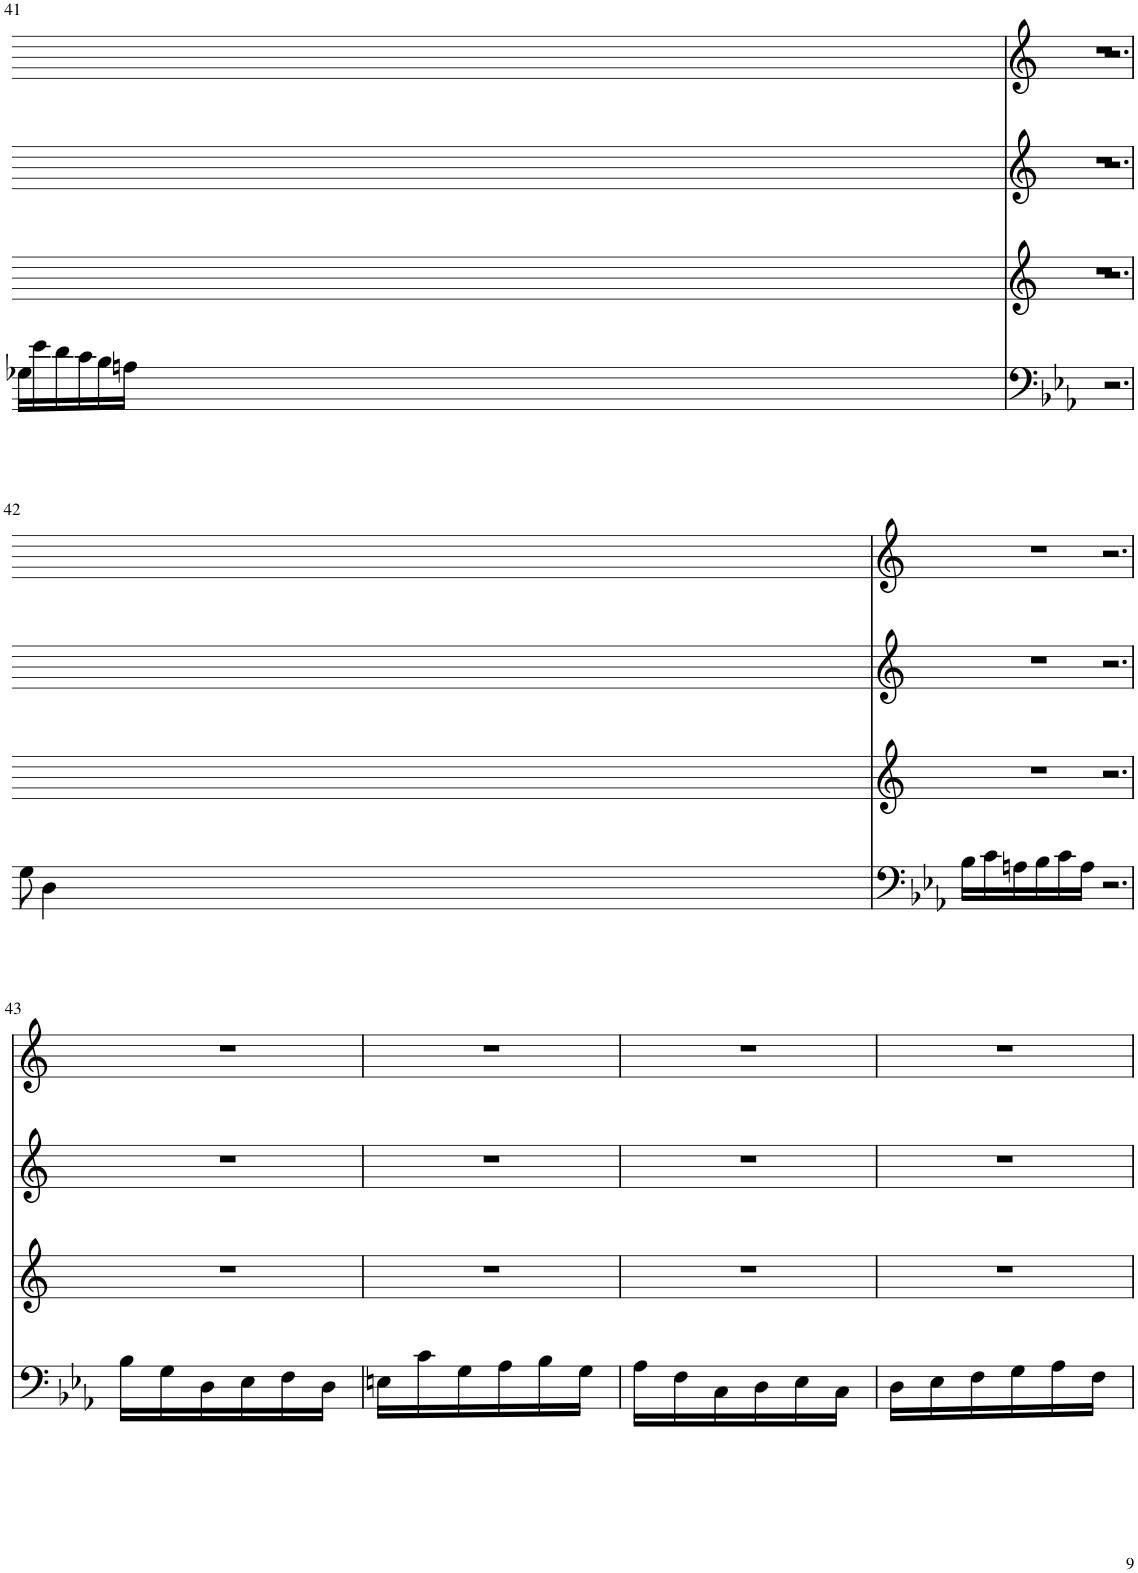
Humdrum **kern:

**kern	**kern	**kern	**kern
*part4	*part3	*part2	*part1
*staff4	*staff3	*staff2	*staff1
*I"Violoncello	*I"unbenannt	*I"Violoncello	*I"Violoncello
*I'Vc	*	*I'Vc	*I'Vc
!!LO:PB:g=z
*clefF4	*clefG2	*clefG2	*clefG2
*k[b-e-a-]	*k[]	*k[]	*k[]
*M3/8	*	*	*
=41	=41	=41	=41
*^	*	*	*
4.ryy	16G-X\LL	1r	1r	1r
.	16e-\	.	.	.
.	16d\	.	.	.
.	16c\	.	.	.
.	16B-\	.	.	.
.	16An\JJ	.	.	.
!LO:N:vis=2.	!	!	!	!
8%5r	2ryy	.	.	.
.	8ryy	.	.	.
!	!	!LO:N:vis=2.	!LO:N:vis=2.	!LO:N:vis=2.
2ryy	2ryy	8%5r	8%5r	8%5r
8ryy	8ryy	.	.	.
!!LO:LB:g=z
=42	=42	=42	=42	=42
16B-\LL	8G\	1r	1r	1r
16c\	.	.	.	.
16An\	4D\	.	.	.
16B-\	.	.	.	.
16c\	.	.	.	.
16A\JJ	.	.	.	.
!LO:N:vis=2.	!	!	!	!
8%5r	2ryy	.	.	.
.	8ryy	.	.	.
!	!	!LO:N:vis=2.	!LO:N:vis=2.	!LO:N:vis=2.
2ryy	2ryy	8%5r	8%5r	8%5r
8ryy	8ryy	.	.	.
*v	*v	*	*	*
!!LO:LB:g=z
=43	=43	=43	=43
16B-\LL	1r	1r	1r
16G\	.	.	.
16D\	.	.	.
16E-\	.	.	.
16F\	.	.	.
16D\JJ	.	.	.
2ryy	.	.	.
8ryy	.	.	.
=44	=44	=44	=44
16En\LL	1r	1r	1r
16c\	.	.	.
16G\	.	.	.
16A-\	.	.	.
16B-\	.	.	.
16G\JJ	.	.	.
2ryy	.	.	.
8ryy	.	.	.
=45	=45	=45	=45
16A-\LL	1r	1r	1r
16F\	.	.	.
16C\	.	.	.
16D\	.	.	.
16E-\	.	.	.
16C\JJ	.	.	.
2ryy	.	.	.
8ryy	.	.	.
=46	=46	=46	=46
16D\LL	1r	1r	1r
16E-\	.	.	.
16F\	.	.	.
16G\	.	.	.
16A-\	.	.	.
16F\JJ	.	.	.
2ryy	.	.	.
8ryy	.	.	.
=	=	=	=
*-	*-	*-	*-
